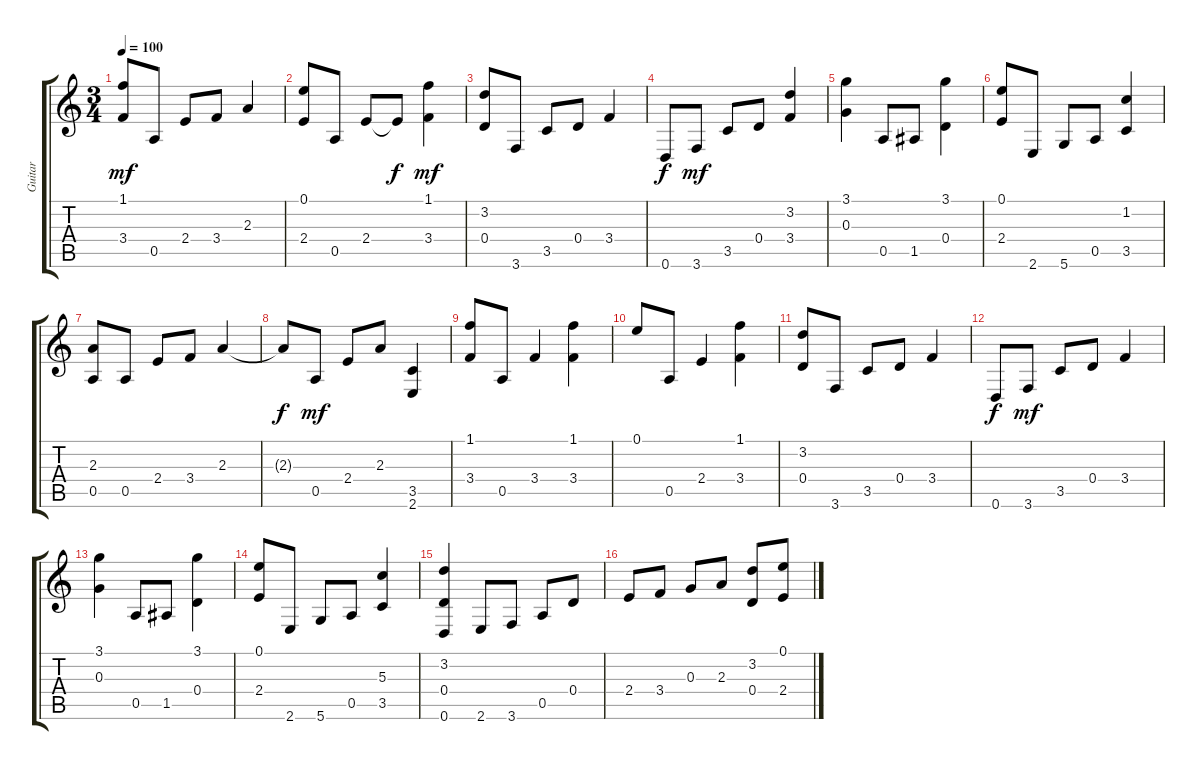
\track ("Guitar" "Guitar") {instrument acousticguitarsteel}
\staff {score tabs}
\tuning (E4 B3 G3 D3 A2 D2) {hide}
\ts (3 4)
\tempo 100
\clef g2
\ks c
(1.1 3.4).8{dy mf} 0.5.8 2.4.8 3.4.8 2.3.4 |
(0.1 2.4).8 0.5.8 2.4.8 2.4{t}.8{dy f} (1.1 3.4).4{dy mf} |
(3.2 0.4).8 3.6.8 3.5.8 0.4.8 3.4.4 |
0.6.8{dy f} 3.6.8{dy mf} 3.5.8 0.4.8 (3.2 3.4).4 |
(3.1 0.3).4 0.5.8 1.5.8 (3.1 0.4).4 |
(0.1 2.4).8 2.6.8 5.6.8 0.5.8 (1.2 3.5).4 |
(2.3 0.5).8 0.5.8 2.4.8 3.4.8 2.3.4 |
2.3{t}.8{dy f} 0.5.8{dy mf} 2.4.8 2.3.8 (3.5 2.6).4 |
(1.1 3.4).8 0.5.8 3.4.4 (1.1 3.4).4 |
0.1.8 0.5.8 2.4.4 (1.1 3.4).4 |
(3.2 0.4).8 3.6.8 3.5.8 0.4.8 3.4.4 |
0.6.8{dy f} 3.6.8{dy mf} 3.5.8 0.4.8 3.4.4 |
(3.1 0.3).4 0.5.8 1.5.8 (3.1 0.4).4 |
(0.1 2.4).8 2.6.8 5.6.8 0.5.8 (5.3 3.5).4 |
(3.2 0.4 0.6).4 2.6.8 3.6.8 0.5.8 0.4.8 |
2.4.8 3.4.8 0.3.8 2.3.8 (3.2 0.4).8 (0.1 2.4).8
